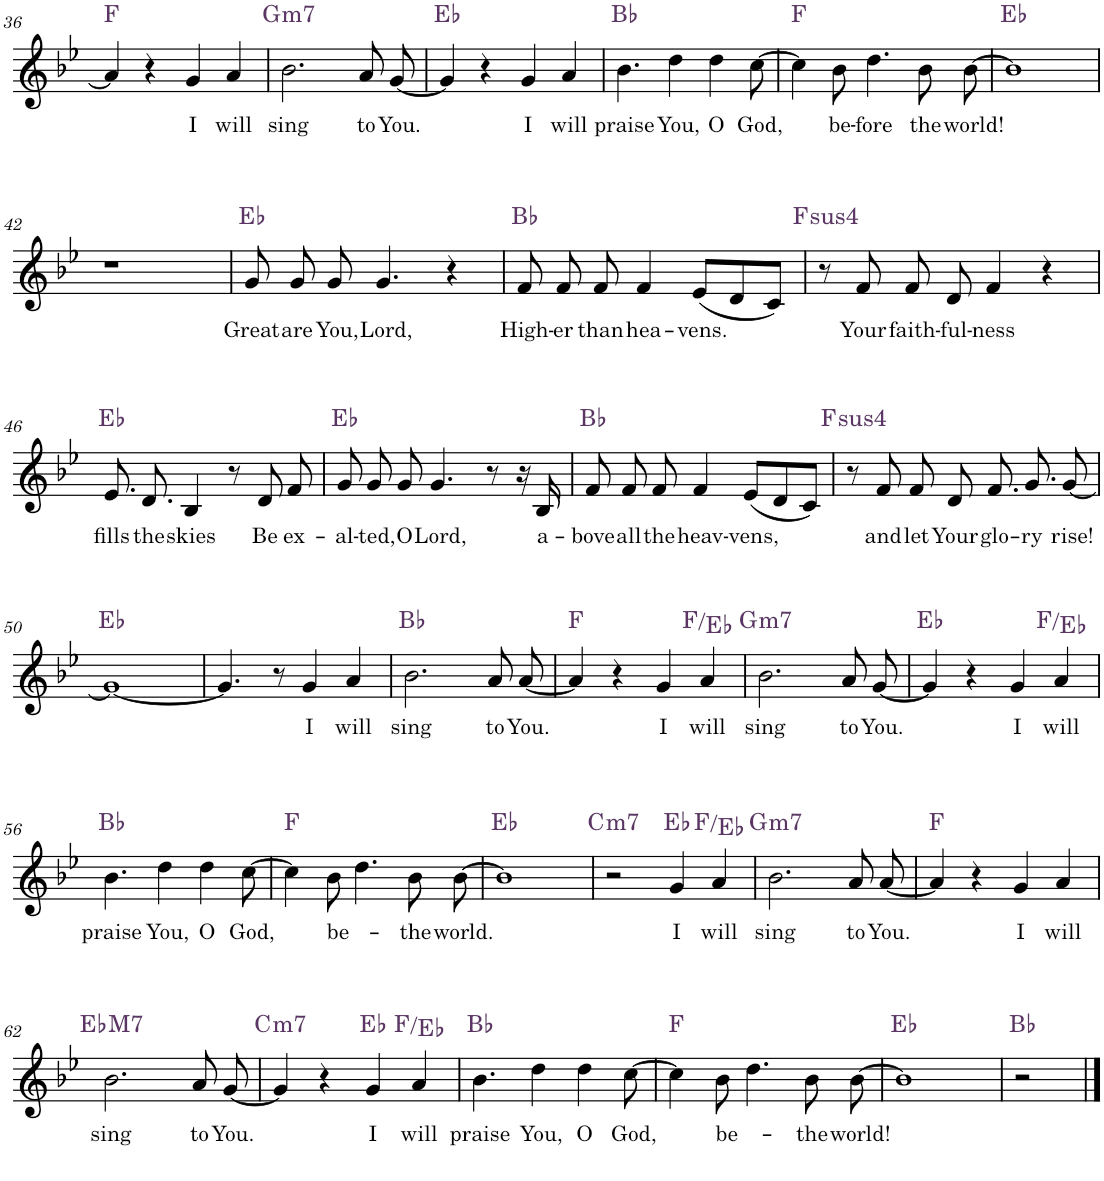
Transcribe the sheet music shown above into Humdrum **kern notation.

**kern	**text	**harte
*part1	*part1	*part1
*staff1	*staff1	*
*I"Lead	*	*
!!LO:PB:g=z
*clefG2	*	*
*k[b-e-]	*	*
*B-:	*	*
*M4/4	*	*
*met(c)	*	*
=36	=36	=36
4a/]	.	F:maj
4r	.	.
!	!LO:LY:b	!
4g/	I	.
!	!LO:LY:b	!
4a/	will	.
=37	=37	=37
!	!LO:LY:b	!LO:H:kt=m7
2.b-\	sing	G:min7
!	!LO:LY:b	!
8a/	to	.
!	!LO:LY:b	!
[8g/	You.	.
=38	=38	=38
4g/]	.	Eb:maj
4r	.	.
!	!LO:LY:b	!
4g/	I	.
!	!LO:LY:b	!
4a/	will	.
=39	=39	=39
!	!LO:LY:b	!
4.b-\	praise	Bb:maj
!	!LO:LY:b	!
4dd\	You,	.
!	!LO:LY:b	!
4dd\	O	.
!	!LO:LY:b	!
[8cc\	God,	.
=40	=40	=40
4cc\]	.	F:maj
!	!LO:LY:b	!
8b-\	be-	.
!	!LO:LY:b	!
4.dd\	-fore	.
!	!LO:LY:b	!
8b-\	the	.
!	!LO:LY:b	!
[8b-\	world!	.
=41	=41	=41
1b-]	.	Eb:maj
!!LO:LB:g=z
=42	=42	=42
1r	.	.
=43	=43	=43
!	!LO:LY:b	!
8g/	Great	Eb:maj
!	!LO:LY:b	!
8g/	are	.
!	!LO:LY:b	!
8g/	You,	.
!	!LO:LY:b	!
4.g/	Lord,	.
4r	.	.
=44	=44	=44
!	!LO:LY:b	!
8f/	High-	Bb:maj
!	!LO:LY:b	!
8f/	-er	.
!	!LO:LY:b	!
8f/	than	.
!	!LO:LY:b	!
4f/	hea-	.
!	!LO:LY:b	!
(8e-/L	-vens.	.
8d/	.	.
8c/J)	.	.
=45	=45	=45
!	!	!LO:H:kt=4
8r	.	F:sus4
!	!LO:LY:b	!
8f/	Your	.
!	!LO:LY:b	!
8f/	faith-	.
!	!LO:LY:b	!
8d/	-ful-	.
!	!LO:LY:b	!
4f/	-ness	.
4r	.	.
!!LO:LB:g=z
=46	=46	=46
!	!LO:LY:b	!
8.e-/	fills	Eb:maj
!	!LO:LY:b	!
8.d/	the	.
!	!LO:LY:b	!
4B-/	skies	.
8r	.	.
!	!LO:LY:b	!
8d/	Be	.
!	!LO:LY:b	!
8f/	ex-	.
=47	=47	=47
!	!LO:LY:b	!
8g/	-al-	Eb:maj
!	!LO:LY:b	!
8g/	-ted,	.
!	!LO:LY:b	!
8g/	O	.
!	!LO:LY:b	!
4.g/	Lord,	.
8r	.	.
16r	.	.
!	!LO:LY:b	!
16B-/	a-	.
=48	=48	=48
!	!LO:LY:b	!
8f/	-bove	Bb:maj
!	!LO:LY:b	!
8f/	all	.
!	!LO:LY:b	!
8f/	the	.
!	!LO:LY:b	!
4f/	heav-	.
!	!LO:LY:b	!
(8e-/L	-vens,	.
8d/	.	.
8c/J)	.	.
=49	=49	=49
!	!	!LO:H:kt=4
8r	.	F:sus4
!	!LO:LY:b	!
8f/	and	.
!	!LO:LY:b	!
8f/	let	.
!	!LO:LY:b	!
8d/	Your	.
!	!LO:LY:b	!
8.f/	glo-	.
!	!LO:LY:b	!
8.g/	-ry	.
!	!LO:LY:b	!
[8g/	rise!	.
!!LO:LB:g=z
=50	=50	=50
1g_	.	Eb:maj
=51	=51	=51
4.g/]	.	.
8r	.	.
!	!LO:LY:b	!
4g/	I	.
!	!LO:LY:b	!
4a/	will	.
=52	=52	=52
!	!LO:LY:b	!
2.b-\	sing	Bb:maj
!	!LO:LY:b	!
8a/	to	.
!	!LO:LY:b	!
[8a/	You.	.
=53	=53	=53
4a/]	.	F:maj
4r	.	.
!	!LO:LY:b	!
4g/	I	.
!	!LO:LY:b	!
4a/	will	F:maj/b7
=54	=54	=54
!	!LO:LY:b	!LO:H:kt=m7
2.b-\	sing	G:min7
!	!LO:LY:b	!
8a/	to	.
!	!LO:LY:b	!
[8g/	You.	.
=55	=55	=55
4g/]	.	Eb:maj
4r	.	.
!	!LO:LY:b	!
4g/	I	.
!	!LO:LY:b	!
4a/	will	F:maj/b7
!!LO:LB:g=z
=56	=56	=56
!	!LO:LY:b	!
4.b-\	praise	Bb:maj
!	!LO:LY:b	!
4dd\	You,	.
!	!LO:LY:b	!
4dd\	O	.
!	!LO:LY:b	!
[8cc\	God,	.
=57	=57	=57
4cc\]	.	F:maj
!	!LO:LY:b	!
8b-\	be-	.
4.dd\	.	.
!	!LO:LY:b	!
8b-\	the	.
!	!LO:LY:b	!
[8b-\	world.	.
=58	=58	=58
1b-]	.	Eb:maj
=59	=59	=59
!	!	!LO:H:kt=m7
2r	.	C:min7
!	!LO:LY:b	!
4g/	I	Eb:maj
!	!LO:LY:b	!
4a/	will	F:maj/b7
=60	=60	=60
!	!LO:LY:b	!LO:H:kt=m7
2.b-\	sing	G:min7
!	!LO:LY:b	!
8a/	to	.
!	!LO:LY:b	!
[8a/	You.	.
=61	=61	=61
4a/]	.	F:maj
4r	.	.
!	!LO:LY:b	!
4g/	I	.
!	!LO:LY:b	!
4a/	will	.
!!LO:LB:g=z
=62	=62	=62
!	!LO:LY:b	!LO:H:kt=M7
2.b-\	sing	Eb:maj7
!	!LO:LY:b	!
8a/	to	.
!	!LO:LY:b	!
[8g/	You.	.
=63	=63	=63
!	!	!LO:H:kt=m7
4g/]	.	C:min7
4r	.	.
!	!LO:LY:b	!
4g/	I	Eb:maj
!	!LO:LY:b	!
4a/	will	F:maj/b7
=64	=64	=64
!	!LO:LY:b	!
4.b-\	praise	Bb:maj
!	!LO:LY:b	!
4dd\	You,	.
!	!LO:LY:b	!
4dd\	O	.
!	!LO:LY:b	!
[8cc\	God,	.
=65	=65	=65
4cc\]	.	F:maj
!	!LO:LY:b	!
8b-\	be-	.
4.dd\	.	.
!	!LO:LY:b	!
8b-\	the	.
!	!LO:LY:b	!
[8b-\	world!	.
=66	=66	=66
1b-]	.	Eb:maj
=67	=67	=67
2r	.	Bb:maj
==	==	==
*-	*-	*-
